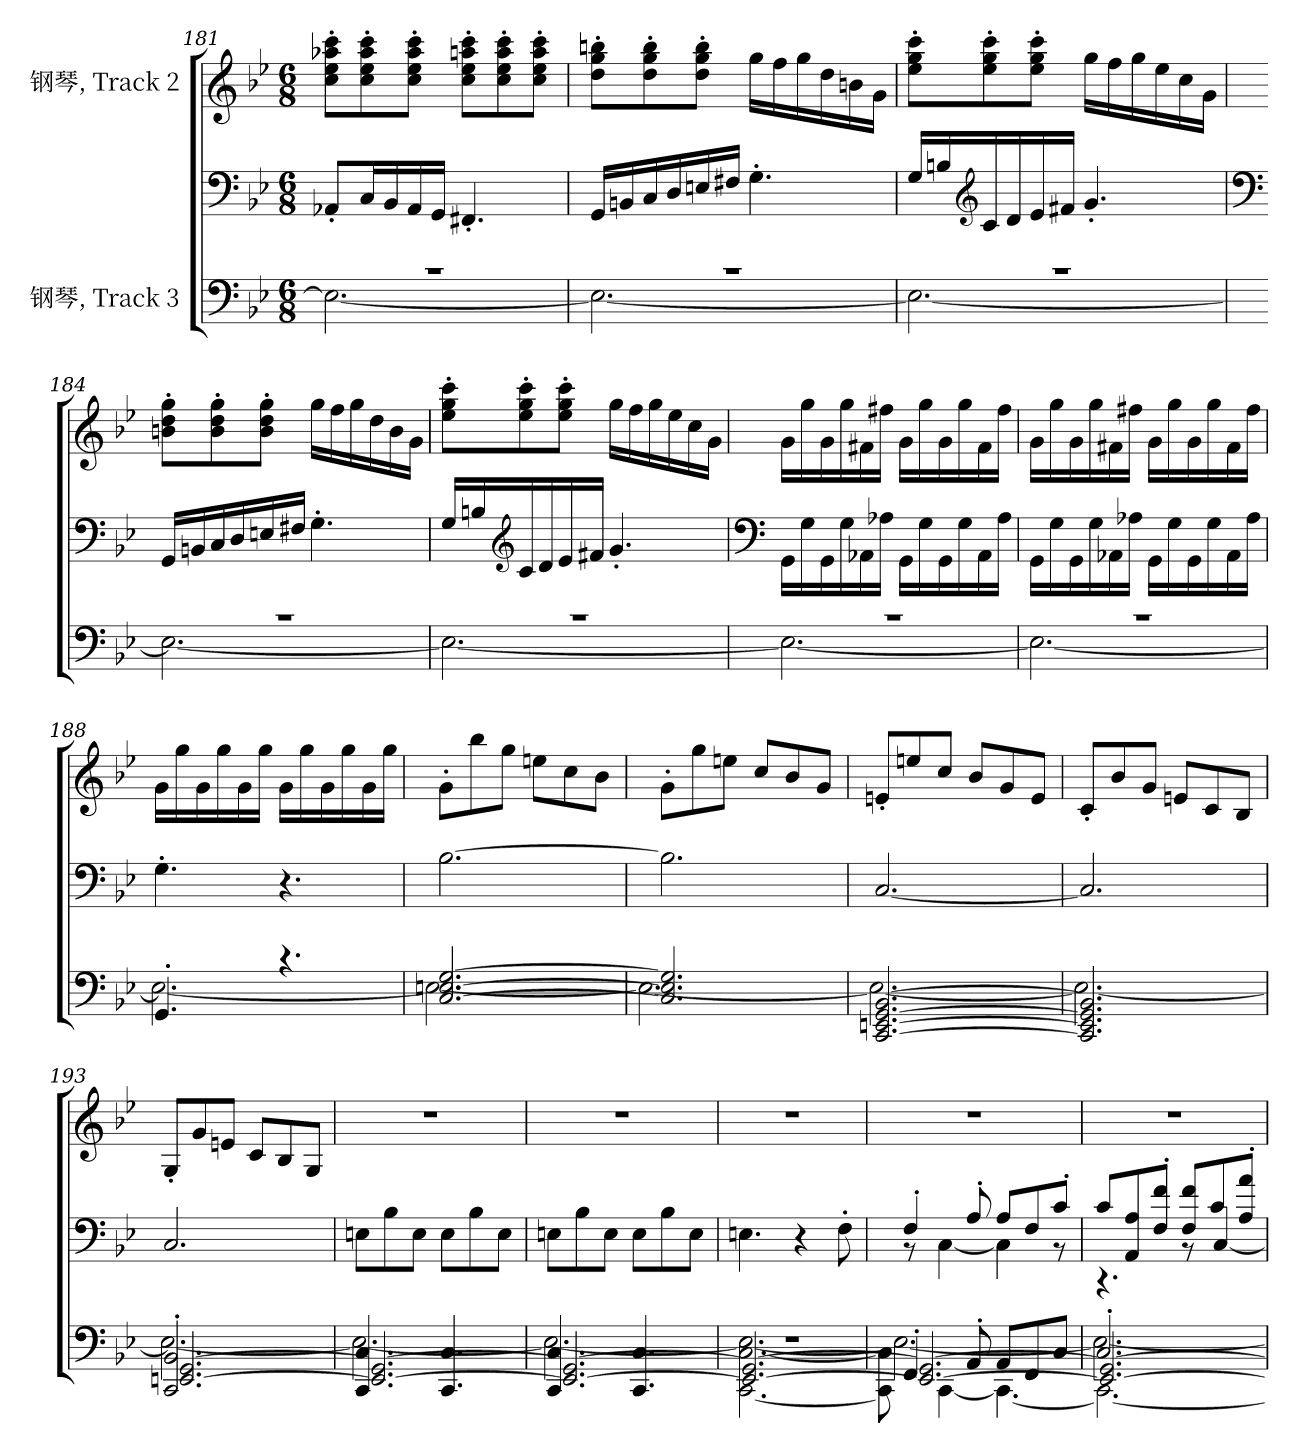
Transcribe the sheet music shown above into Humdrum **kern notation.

**kern	**kern	**kern
*part2	*part2	*part1
*staff3	*staff2	*staff1
*I"钢琴, Track 3	*	*I"钢琴, Track 2
*clefF4	*clefF4	*clefG2
*k[b-e-]	*k[b-e-]	*k[b-e-]
*M6/8	*M6/8	*M6/8
=181	=181	=181
*^	*	*
2.r	2.E-\_	8AA-X'/L	8cc\' 8ee-\' 8aa-X\' 8ccc\'L
.	.	16C/L	8cc\' 8ee-\' 8aa-\' 8ccc\'
.	.	16BB-/	.
.	.	16AA-/	8cc\' 8ee-\' 8aa-\' 8ccc\'J
.	.	16GG/JJ	.
.	.	4.FF#X'/	8cc\' 8ee-\' 8aan\' 8ccc\'L
.	.	.	8cc\' 8ee-\' 8aa\' 8ccc\'
.	.	.	8cc\' 8ee-\' 8aa\' 8ccc\'J
!!LO:LB:g=z
=182	=182	=182	=182
2.r	2.E-\_	16GG/LL	8dd\' 8gg\' 8bbn\'L
.	.	16BBn/	.
.	.	16C/	8dd\' 8gg\' 8bb\'
.	.	16D/	.
.	.	16En/	8dd\' 8gg\' 8bb\'J
.	.	16F#X/JJ	.
.	.	4.G'\	16gg\LL
.	.	.	16ff\
.	.	.	16gg\
.	.	.	16dd\
.	.	.	16bn\
.	.	.	16g\JJ
=183	=183	=183	=183
2.r	2.E-\_	16G/LL	8ee-\' 8gg\' 8ccc\'L
.	.	16Bn/	.
*	*	*clefG2	*
.	.	16c/	8ee-\' 8gg\' 8ccc\'
.	.	16d/	.
.	.	16e-/	8ee-\' 8gg\' 8ccc\'J
.	.	16f#X/JJ	.
.	.	4.g'/	16gg\LL
.	.	.	16ff\
.	.	.	16gg\
.	.	.	16ee-\
.	.	.	16cc\
.	.	.	16g\JJ
!!LO:LB:g=z
=184	=184	=184	=184
*	*	*clefF4	*
2.r	2.E-\_	16GG/LL	8bn\' 8dd\' 8gg\'L
.	.	16BBn/	.
.	.	16C/	8b\' 8dd\' 8gg\'
.	.	16D/	.
.	.	16En/	8b\' 8dd\' 8gg\'J
.	.	16F#X/JJ	.
.	.	4.G'\	16gg\LL
.	.	.	16ff\
.	.	.	16gg\
.	.	.	16dd\
.	.	.	16b\
.	.	.	16g\JJ
=185	=185	=185	=185
2.r	2.E-\_	16G/LL	8ee-\' 8gg\' 8ccc\'L
.	.	16Bn/	.
*	*	*clefG2	*
.	.	16c/	8ee-\' 8gg\' 8ccc\'
.	.	16d/	.
.	.	16e-/	8ee-\' 8gg\' 8ccc\'J
.	.	16f#X/JJ	.
.	.	4.g'/	16gg\LL
.	.	.	16ff\
.	.	.	16gg\
.	.	.	16ee-\
.	.	.	16cc\
.	.	.	16g\JJ
!!LO:PB:g=z
=186	=186	=186	=186
*	*	*clefF4	*
2.r	2.E-\_	16GG\LL	16g\LL
.	.	16G\	16gg\
.	.	16GG\	16g\
.	.	16G\	16gg\
.	.	16AA-X\	16f#X\
.	.	16A-X\JJ	16ff#X\JJ
.	.	16GG\LL	16g\LL
.	.	16G\	16gg\
.	.	16GG\	16g\
.	.	16G\	16gg\
.	.	16AA-\	16f#\
.	.	16A-\JJ	16ff#\JJ
=187	=187	=187	=187
2.r	2.E-\_	16GG\LL	16g\LL
.	.	16G\	16gg\
.	.	16GG\	16g\
.	.	16G\	16gg\
.	.	16AA-X\	16f#X\
.	.	16A-X\JJ	16ff#X\JJ
.	.	16GG\LL	16g\LL
.	.	16G\	16gg\
.	.	16GG\	16g\
.	.	16G\	16gg\
.	.	16AA-\	16f#\
.	.	16A-\JJ	16ff#\JJ
=188	=188	=188	=188
4.GG'/	2.E-\_	4.G'\	16g\LL
.	.	.	16gg\
.	.	.	16g\
.	.	.	16gg\
.	.	.	16g\
.	.	.	16gg\JJ
4.r	.	4.r	16g\LL
.	.	.	16gg\
.	.	.	16g\
.	.	.	16gg\
.	.	.	16g\
.	.	.	16gg\JJ
!!LO:LB:g=z
=189	=189	=189	=189
[2.C/ [2.En/ [2.G/	2.E-\_	[2.B-\	8g'\L
.	.	.	8bb-\
.	.	.	8gg\J
.	.	.	8een\L
.	.	.	8cc\
.	.	.	8b-\J
=190	=190	=190	=190
2.C/] 2.E/] 2.G/]	2.E-\_	2.B-\]	8g'\L
.	.	.	8gg\
.	.	.	8een\J
.	.	.	8cc/L
.	.	.	8b-/
.	.	.	8g/J
=191	=191	=191	=191
[2.CC/ [2.EEn/ [2.GG/ [2.BB-/	2.E-\_	[2.C/	8en'/L
.	.	.	8een/
.	.	.	8cc/J
.	.	.	8b-/L
.	.	.	8g/
.	.	.	8e/J
=192	=192	=192	=192
2.CC/] 2.EE/] 2.GG/] 2.BB-/]	2.E-\_	2.C/]	8c'/L
.	.	.	8b-/
.	.	.	8g/J
.	.	.	8en/L
.	.	.	8c/
.	.	.	8B-/J
=193	=193	=193	=193
*	*^	*	*
2.CC/' 2.BB-/'	2.E-\_	[2.EEn/ [2.GG/	2.C/	8G'/L
.	.	.	.	8g/
.	.	.	.	8en/J
.	.	.	.	8c/L
.	.	.	.	8B-/
.	.	.	.	8G/J
!!LO:LB:g=z
=194	=194	=194	=194	=194
4.CC/ 4.C/	2.E-\_	2.EE/_ 2.GG/_	8En\L	2.r
.	.	.	8B-\	.
.	.	.	8E\J	.
4.CC/ 4.C/	.	.	8E\L	.
.	.	.	8B-\	.
.	.	.	8E\J	.
=195	=195	=195	=195	=195
4.CC/ 4.C/	2.E-\_	2.EE/_ 2.GG/_	8En\L	2.r
.	.	.	8B-\	.
.	.	.	8E\J	.
4.CC/ 4.C/	.	.	8E\L	.
.	.	.	8B-\	.
.	.	.	8E\J	.
=196	=196	=196	=196	=196
*	*	*^	*	*
2.r	2.E-\_	2.EE/_ 2.GG/_	[2.CC\ [2.C\	4.En\	2.r
.	.	.	.	4r	.
.	.	.	.	8F'\	.
=197	=197	=197	=197	=197	=197
*	*	*	*	*^	*
4FF'/	2.E-\_	2.EE/_ 2.GG/_	8CC\] 8C\]	4F'/	8r	2.r
.	.	.	[4CC\	.	[4C\	.
8AA'/	.	.	.	8A'/	.	.
8AA/L	.	.	4.CC\_	8A/L	4C\]	.
8FF/	.	.	.	8F/	.	.
8C/J	.	.	.	8c'/J	8r	.
=198	=198	=198	=198	=198	=198	=198
2.C'/	2.E-\_	2.EE/_ 2.GG/_	2.CC\_	8c/L	4.r	2.r
.	.	.	.	8AA/ 8A/	.	.
.	.	.	.	8F/' 8f/'J	.	.
.	.	.	.	8F/ 8f/L	8r	.
.	.	.	.	8c/	[4C/	.
.	.	.	.	8A/' 8a/'J	.	.
*v	*v	*v	*v	*	*	*
*	*v	*v	*
=	=	=
*-	*-	*-
